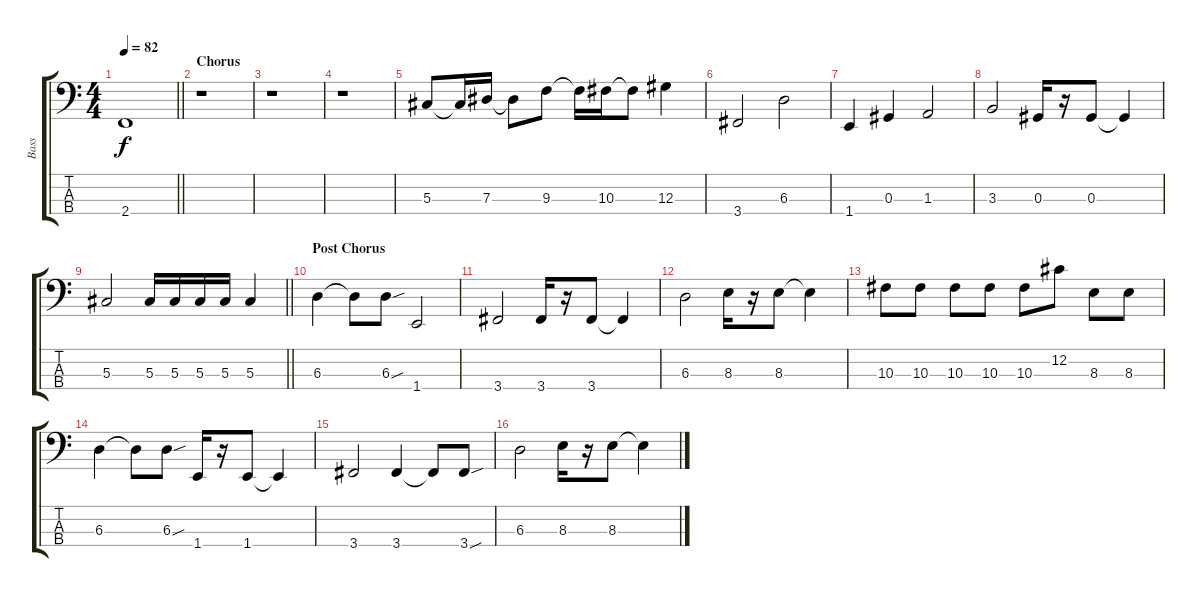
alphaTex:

\track ("Bass" "Bass") {instrument electricbassfinger}
\staff {score tabs}
\tuning (Gb2 Db2 Ab1 Eb1) {hide}
\ts (4 4)
\tempo 82
\clef f4
\barLineRight lightlight
\ks c
2.4{t}.1{dy f} |
\section ("" "Chorus")
r.1 |
r.1 |
r.1 |
5.3.8 5.3{t}.16 7.3.16 7.3{t}.8 9.3.8 9.3{t}.16 10.3.16 10.3{t}.8 12.3.4 |
3.4.2 6.3.2 |
1.4.4 0.3.4 1.3.2 |
3.3.2 0.3.16 r.16 0.3.8 0.3{t}.4 |
\barLineRight lightlight
5.3.2 5.3.16 5.3.16 5.3.16 5.3.16 5.3.4 |
\section ("" "Post Chorus")
6.3.4 6.3{t}.8 6.3{sou}.8 1.4.2 |
3.4.2 3.4.16 r.16 3.4.8 3.4{t}.4 |
6.3.2 8.3.16 r.16 8.3.8 8.3{t}.4 |
10.3.8 10.3.8 10.3.8 10.3.8 10.3.8 12.2.8 8.3.8 8.3.8 |
6.3.4 6.3{t}.8 6.3{sou}.8 1.4.16 r.16 1.4.8 1.4{t}.4 |
3.4.2 3.4.4 3.4{t}.8 3.4{sou}.8 |
6.3.2 8.3.16 r.16 8.3.8 8.3{t}.4
